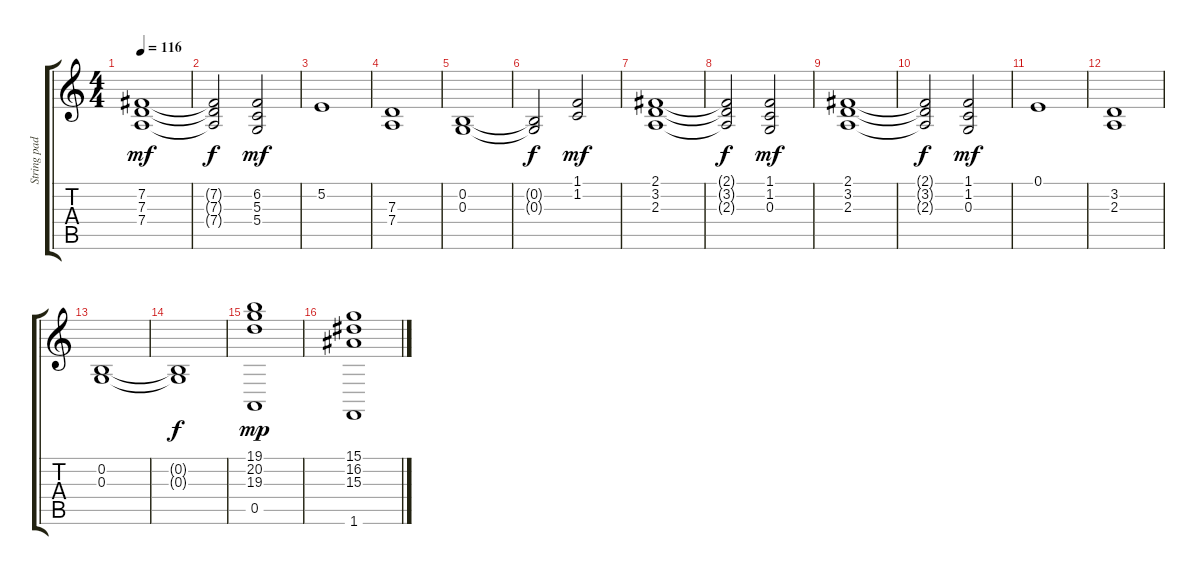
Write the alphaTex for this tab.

\track ("String pad : main" "String pad") {instrument stringensemble2}
\staff {score tabs}
\tuning (E4 B3 G3 D3 A2 E2) {hide}
\ts (4 4)
\tempo 116
\clef g2
\ks c
(7.2 7.3 7.4).1{dy mf} |
(7.2{t} 7.3{t} 7.4{t}).2{dy f} (6.2 5.3 5.4).2{dy mf} |
5.2.1 |
(7.3 7.4).1 |
(0.2 0.3).1 |
(0.2{t} 0.3{t}).2{dy f} (1.1 1.2).2{dy mf} |
(2.1 3.2 2.3).1 |
(2.1{t} 3.2{t} 2.3{t}).2{dy f} (1.1 1.2 0.3).2{dy mf} |
(2.1 3.2 2.3).1 |
(2.1{t} 3.2{t} 2.3{t}).2{dy f} (1.1 1.2 0.3).2{dy mf} |
0.1.1 |
(3.2 2.3).1 |
(0.2 0.3).1 |
(0.2{t} 0.3{t}).1{dy f} |
(19.1 20.2 19.3 0.5).1{dy mp} |
(15.1 16.2 15.3 1.6).1
